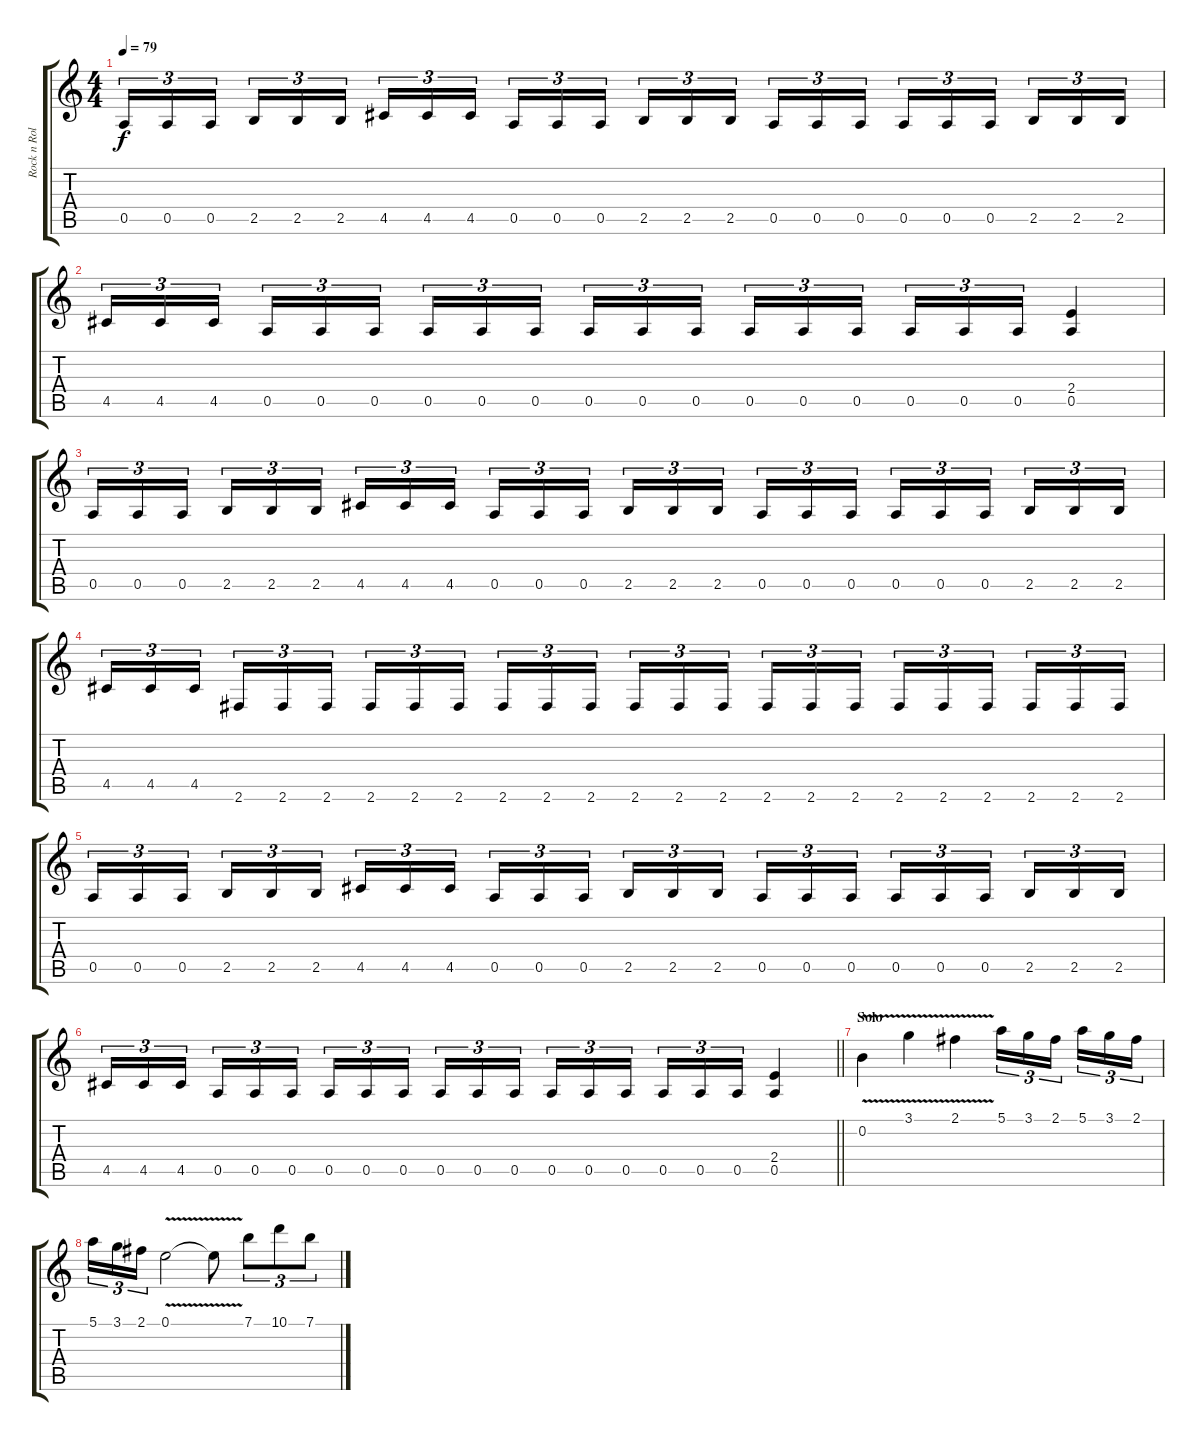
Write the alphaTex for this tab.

\track ("Rock n Rolf" "Rock n Rol") {instrument distortionguitar}
\staff {score tabs}
\tuning (E4 B3 G3 D3 A2 E2) {hide}
\ts (4 4)
\tempo 79
\clef g2
\ks c
0.5.16{tu (3 2) dy f} 0.5.16{tu (3 2)} 0.5.16{tu (3 2) beam splitsecondary} 2.5.16{tu (3 2)} 2.5.16{tu (3 2)} 2.5.16{tu (3 2)} 4.5.16{tu (3 2)} 4.5.16{tu (3 2)} 4.5.16{tu (3 2) beam splitsecondary} 0.5.16{tu (3 2)} 0.5.16{tu (3 2)} 0.5.16{tu (3 2)} 2.5.16{tu (3 2)} 2.5.16{tu (3 2)} 2.5.16{tu (3 2) beam splitsecondary} 0.5.16{tu (3 2)} 0.5.16{tu (3 2)} 0.5.16{tu (3 2)} 0.5.16{tu (3 2)} 0.5.16{tu (3 2)} 0.5.16{tu (3 2) beam splitsecondary} 2.5.16{tu (3 2)} 2.5.16{tu (3 2)} 2.5.16{tu (3 2)} |
4.5.16{tu (3 2)} 4.5.16{tu (3 2)} 4.5.16{tu (3 2) beam splitsecondary} 0.5.16{tu (3 2)} 0.5.16{tu (3 2)} 0.5.16{tu (3 2)} 0.5.16{tu (3 2)} 0.5.16{tu (3 2)} 0.5.16{tu (3 2) beam splitsecondary} 0.5.16{tu (3 2)} 0.5.16{tu (3 2)} 0.5.16{tu (3 2)} 0.5.16{tu (3 2)} 0.5.16{tu (3 2)} 0.5.16{tu (3 2) beam splitsecondary} 0.5.16{tu (3 2)} 0.5.16{tu (3 2)} 0.5.16{tu (3 2)} (2.4 0.5).4 |
0.5.16{tu (3 2)} 0.5.16{tu (3 2)} 0.5.16{tu (3 2) beam splitsecondary} 2.5.16{tu (3 2)} 2.5.16{tu (3 2)} 2.5.16{tu (3 2)} 4.5.16{tu (3 2)} 4.5.16{tu (3 2)} 4.5.16{tu (3 2) beam splitsecondary} 0.5.16{tu (3 2)} 0.5.16{tu (3 2)} 0.5.16{tu (3 2)} 2.5.16{tu (3 2)} 2.5.16{tu (3 2)} 2.5.16{tu (3 2) beam splitsecondary} 0.5.16{tu (3 2)} 0.5.16{tu (3 2)} 0.5.16{tu (3 2)} 0.5.16{tu (3 2)} 0.5.16{tu (3 2)} 0.5.16{tu (3 2) beam splitsecondary} 2.5.16{tu (3 2)} 2.5.16{tu (3 2)} 2.5.16{tu (3 2)} |
4.5.16{tu (3 2)} 4.5.16{tu (3 2)} 4.5.16{tu (3 2) beam splitsecondary} 2.6.16{tu (3 2)} 2.6.16{tu (3 2)} 2.6.16{tu (3 2)} 2.6.16{tu (3 2)} 2.6.16{tu (3 2)} 2.6.16{tu (3 2) beam splitsecondary} 2.6.16{tu (3 2)} 2.6.16{tu (3 2)} 2.6.16{tu (3 2)} 2.6.16{tu (3 2)} 2.6.16{tu (3 2)} 2.6.16{tu (3 2) beam splitsecondary} 2.6.16{tu (3 2)} 2.6.16{tu (3 2)} 2.6.16{tu (3 2)} 2.6.16{tu (3 2)} 2.6.16{tu (3 2)} 2.6.16{tu (3 2) beam splitsecondary} 2.6.16{tu (3 2)} 2.6.16{tu (3 2)} 2.6.16{tu (3 2)} |
0.5.16{tu (3 2)} 0.5.16{tu (3 2)} 0.5.16{tu (3 2) beam splitsecondary} 2.5.16{tu (3 2)} 2.5.16{tu (3 2)} 2.5.16{tu (3 2)} 4.5.16{tu (3 2)} 4.5.16{tu (3 2)} 4.5.16{tu (3 2) beam splitsecondary} 0.5.16{tu (3 2)} 0.5.16{tu (3 2)} 0.5.16{tu (3 2)} 2.5.16{tu (3 2)} 2.5.16{tu (3 2)} 2.5.16{tu (3 2) beam splitsecondary} 0.5.16{tu (3 2)} 0.5.16{tu (3 2)} 0.5.16{tu (3 2)} 0.5.16{tu (3 2)} 0.5.16{tu (3 2)} 0.5.16{tu (3 2) beam splitsecondary} 2.5.16{tu (3 2)} 2.5.16{tu (3 2)} 2.5.16{tu (3 2)} |
\barLineRight lightlight
4.5.16{tu (3 2)} 4.5.16{tu (3 2)} 4.5.16{tu (3 2) beam splitsecondary} 0.5.16{tu (3 2)} 0.5.16{tu (3 2)} 0.5.16{tu (3 2)} 0.5.16{tu (3 2)} 0.5.16{tu (3 2)} 0.5.16{tu (3 2) beam splitsecondary} 0.5.16{tu (3 2)} 0.5.16{tu (3 2)} 0.5.16{tu (3 2)} 0.5.16{tu (3 2)} 0.5.16{tu (3 2)} 0.5.16{tu (3 2) beam splitsecondary} 0.5.16{tu (3 2)} 0.5.16{tu (3 2)} 0.5.16{tu (3 2)} (2.4 0.5).4 |
\section ("" "Solo")
0.2{v}.4 3.1{v}.4 2.1{v}.4 5.1.16{tu (3 2)} 3.1.16{tu (3 2)} 2.1.16{tu (3 2) beam splitsecondary} 5.1.16{tu (3 2)} 3.1.16{tu (3 2)} 2.1.16{tu (3 2)} |
5.1.16{tu (3 2)} 3.1.16{tu (3 2)} 2.1.16{tu (3 2)} 0.1{v}.2 0.1{t}.8 7.1.8{tu (3 2)} 10.1.8{tu (3 2)} 7.1.8{tu (3 2)}
